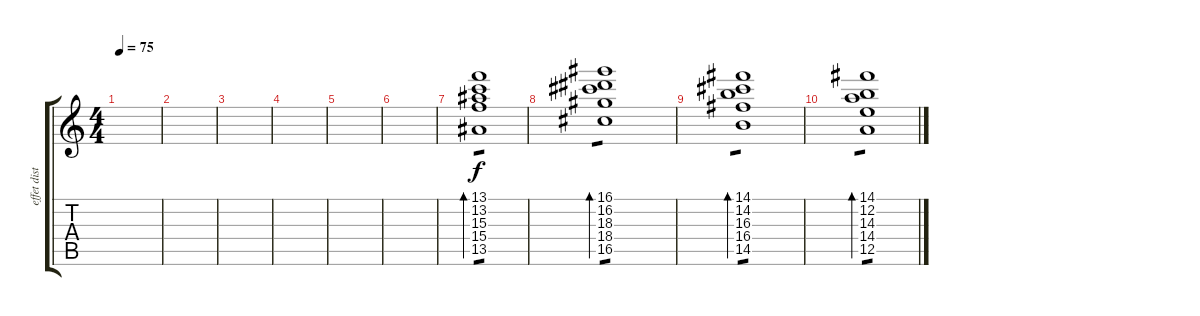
\track ("effet dist" "effet dist") {instrument guitarharmonics}
\staff {score tabs}
\tuning (E4 B3 G3 D3 A2 D2) {hide}
\ts (4 4)
\tempo 75
\clef g2
\ks c
|
|
|
|
|
|
(13.1 13.2 15.3 15.4 13.5).1{bd 480 tp 1} |
(16.1 16.2 18.3 18.4 16.5).1{bd 480 tp 1} |
(14.1 14.2 16.3 16.4 14.5).1{bd 480 tp 1} |
(14.1 12.2 14.3 14.4 12.5).1{bd 480 tp 1}
